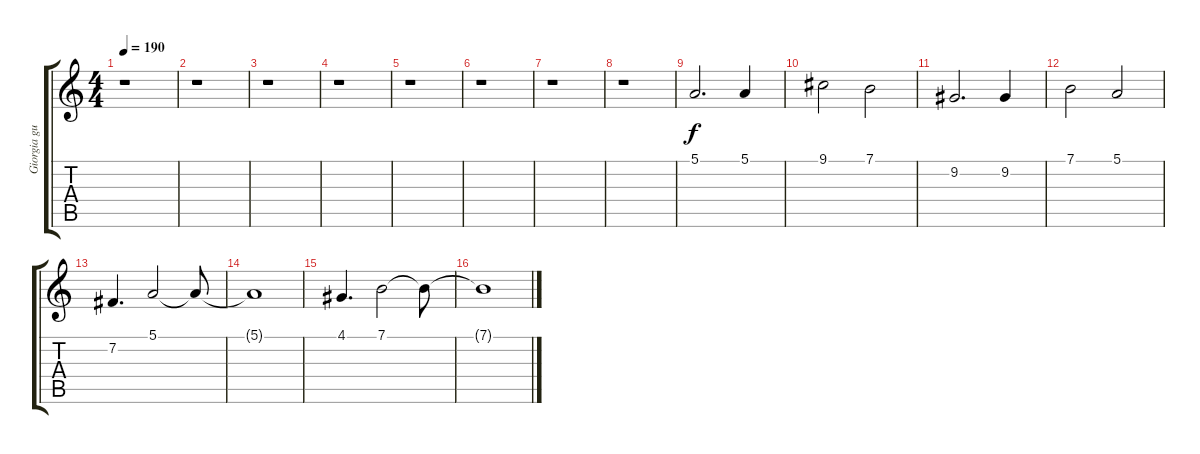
\track ("Giorgia gueglio vocals" "Giorgia gu") {instrument violin}
\staff {score tabs}
\tuning (E4 B3 G3 D3 A2 E2) {hide}
\ts (4 4)
\tempo 190
\clef g2
\ks c
r.1{dy f} |
r.1 |
r.1 |
r.1 |
r.1 |
r.1 |
r.1 |
r.1 |
5.1.2{d} 5.1.4 |
9.1.2 7.1.2 |
9.2.2{d} 9.2.4 |
7.1.2 5.1.2 |
7.2.4{d} 5.1.2 5.1{t}.8 |
5.1{t}.1 |
4.1.4{d} 7.1.2 7.1{t}.8 |
7.1{t}.1
